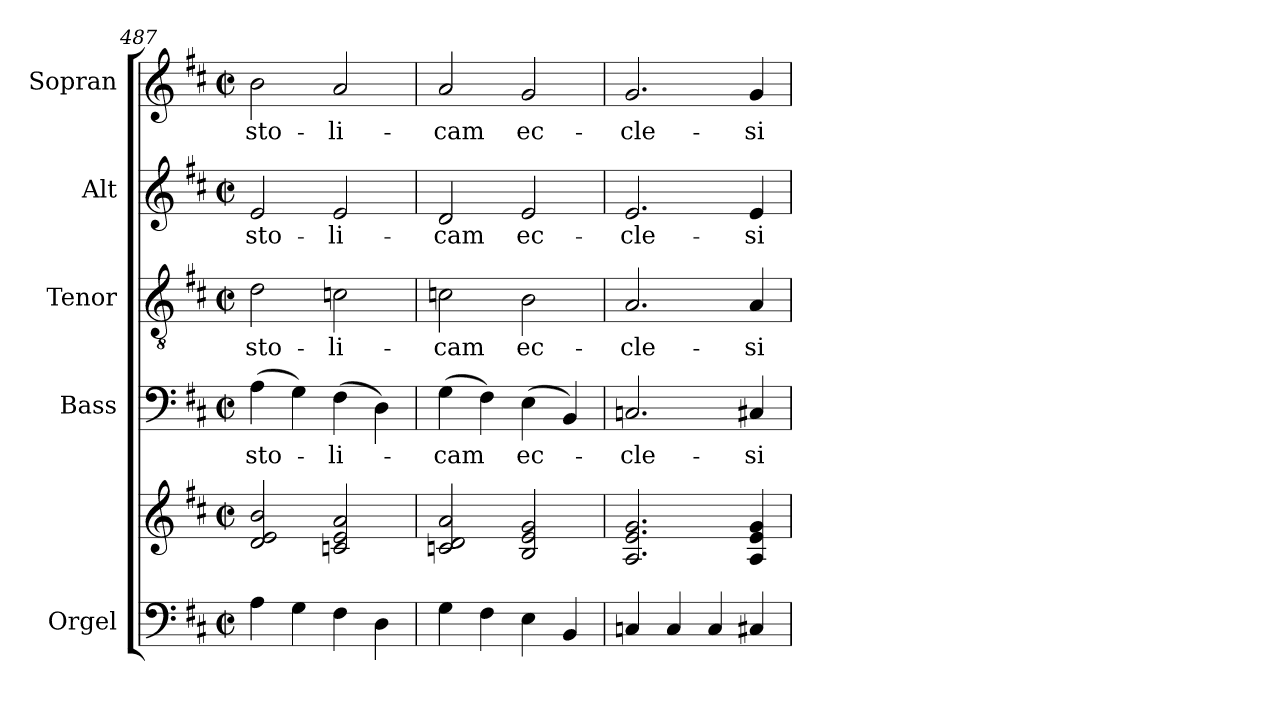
**kern	**kern	**kern	**text	**kern	**text	**kern	**text	**kern	**text
*part5	*part5	*part4	*part4	*part3	*part3	*part2	*part2	*part1	*part1
*staff6	*staff5	*staff4	*staff4	*staff3	*staff3	*staff2	*staff2	*staff1	*staff1
*I"Orgel	*	*I"Bass	*	*I"Tenor	*	*I"Alt	*	*I"Sopran	*
*I'Org.	*	*I'B.	*	*I'T.	*	*I'A.	*	*I'S.	*
!!LO:LB:g=z
*clefF4	*clefG2	*clefF4	*	*clefGv2	*	*clefG2	*	*clefG2	*
*k[f#c#]	*k[f#c#]	*k[f#c#]	*	*k[f#c#]	*	*k[f#c#]	*	*k[f#c#]	*
*D:	*D:	*D:	*	*D:	*	*D:	*	*D:	*
*M2/2	*M2/2	*M2/2	*	*M2/2	*	*M2/2	*	*M2/2	*
*met(c|)	*met(c|)	*met(c|)	*	*met(c|)	*	*met(c|)	*	*met(c|)	*
=487	=487	=487	=487	=487	=487	=487	=487	=487	=487
!	!	!	!LO:LY:b	!	!LO:LY:b	!	!LO:LY:b	!	!LO:LY:b
4A\	2d/ 2e/ 2b/	(>4A\	-sto-	2d\	-sto-	2e/	-sto-	2b\	-sto-
4G\	.	4G\)	.	.	.	.	.	.	.
!	!	!	!LO:LY:b	!	!LO:LY:b	!	!LO:LY:b	!	!LO:LY:b
4F#\	2cn/ 2e/ 2a/	(>4F#\	-li-	2cn\	-li-	2e/	-li-	2a/	-li-
4D\	.	4D\)	.	.	.	.	.	.	.
=488	=488	=488	=488	=488	=488	=488	=488	=488	=488
!	!	!	!LO:LY:b	!	!LO:LY:b	!	!LO:LY:b	!	!LO:LY:b
4G\	2cn/ 2d/ 2a/	(>4G\	-cam	2cn\	-cam	2d/	-cam	2a/	-cam
4F#\	.	4F#\)	.	.	.	.	.	.	.
!	!	!	!LO:LY:b	!	!LO:LY:b	!	!LO:LY:b	!	!LO:LY:b
4E\	2B/ 2e/ 2g/	(>4E\	ec-	2B\	ec-	2e/	ec-	2g/	ec-
4BB/	.	4BB/)	.	.	.	.	.	.	.
=489	=489	=489	=489	=489	=489	=489	=489	=489	=489
!	!	!	!LO:LY:b	!	!LO:LY:b	!	!LO:LY:b	!	!LO:LY:b
4Cn/	2.A/ 2.e/ 2.g/	2.Cn/	-cle-	2.A/	-cle-	2.e/	-cle-	2.g/	-cle-
4C/	.	.	.	.	.	.	.	.	.
4C/	.	.	.	.	.	.	.	.	.
!	!	!	!LO:LY:b	!	!LO:LY:b	!	!LO:LY:b	!	!LO:LY:b
4C#X/	4A/ 4e/ 4g/	4C#X/	-si-	4A/	-si-	4e/	-si-	4g/	-si-
=	=	=	=	=	=	=	=	=	=
*-	*-	*-	*-	*-	*-	*-	*-	*-	*-
